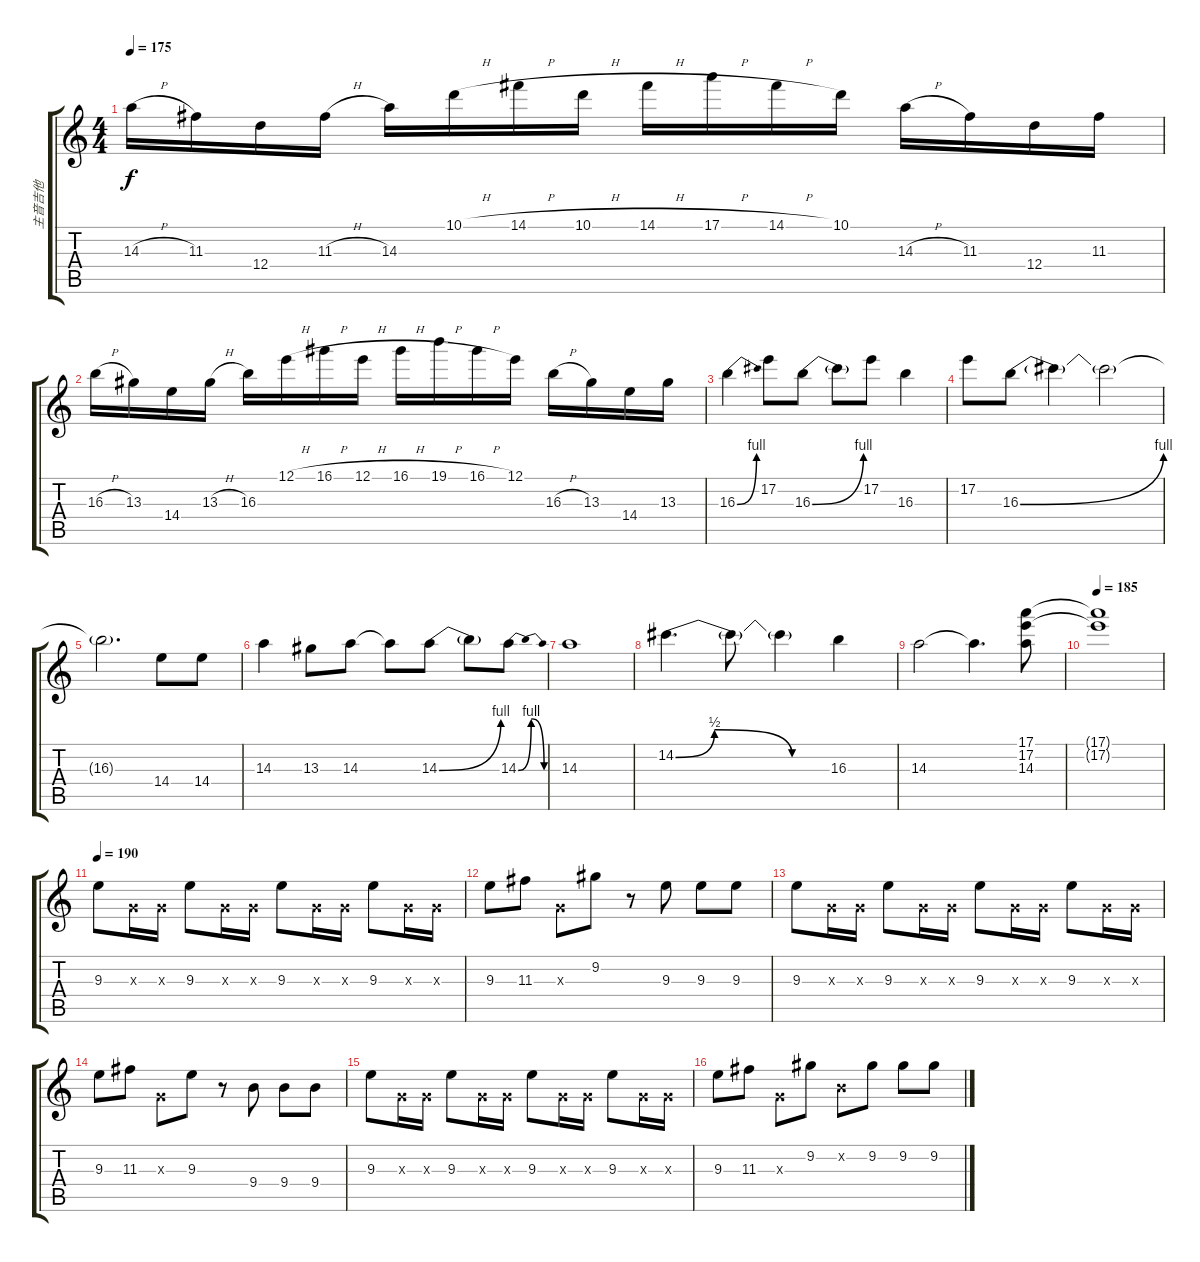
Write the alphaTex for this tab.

\track ("主音吉他" "主音吉他") {instrument distortionguitar}
\staff {score tabs}
\tuning (E4 B3 G3 D3 A2 E2) {hide}
\ts (4 4)
\tempo 175
\clef g2
\ks c
14.3{h}.16{dy f} 11.3.16 12.4.16 11.3{h}.16 14.3.16 10.1{h}.16 14.1{h}.16 10.1{h}.16 14.1{h}.16 17.1{h}.16 14.1{h}.16 10.1.16 14.3{h}.16 11.3.16 12.4.16 11.3.16 |
16.3{h}.16 13.3.16 14.4.16 13.3{h}.16 16.3.16 12.1{h}.16 16.1{h}.16 12.1{h}.16 16.1{h}.16 19.1{h}.16 16.1{h}.16 12.1.16 16.3{h}.16 13.3.16 14.4.16 13.3.16 |
16.3{be (bend 0 0 60 4)}.4 17.2.8 16.3{be (bend 0 0 60 4)}.8 16.3{t}.8 17.2.8 16.3.4 |
17.2.8 16.3{be (bend 0 0 60 4)}.8 16.3{t}.4 16.3{t}.2 |
16.3{t}.2{d} 14.4.8 14.4.8 |
14.3.4 13.3.8 14.3.8 14.3{t}.8 14.3{be (bend 0 0 60 4)}.8 14.3{t}.8 14.3{be (bendrelease 0 0 15 4 15 4 60 0)}.8 |
14.3.1 |
14.2{be (custom 0 0 15 2 45 0 60 0)}.4{d} 14.2{t}.8 14.2{t}.4 16.3.4 |
14.3.2 14.3{t}.4{d} (17.1 17.2 14.3).8 |
\tempo 185
(17.1{t} 17.2{t}).1 |
\tempo 190
9.3.8 0.3{x}.16 0.3{x}.16 9.3.8 0.3{x}.16 0.3{x}.16 9.3.8 0.3{x}.16 0.3{x}.16 9.3.8 0.3{x}.16 0.3{x}.16 |
9.3.8 11.3.8 0.3{x}.8 9.2.8 r.8 9.3.8 9.3.8 9.3.8 |
9.3.8 0.3{x}.16 0.3{x}.16 9.3.8 0.3{x}.16 0.3{x}.16 9.3.8 0.3{x}.16 0.3{x}.16 9.3.8 0.3{x}.16 0.3{x}.16 |
9.3.8 11.3.8 0.3{x}.8 9.3.8 r.8 9.4.8 9.4.8 9.4.8 |
9.3.8 0.3{x}.16 0.3{x}.16 9.3.8 0.3{x}.16 0.3{x}.16 9.3.8 0.3{x}.16 0.3{x}.16 9.3.8 0.3{x}.16 0.3{x}.16 |
9.3.8 11.3.8 0.3{x}.8 9.2.8 0.2{x}.8 9.2.8 9.2.8 9.2.8
